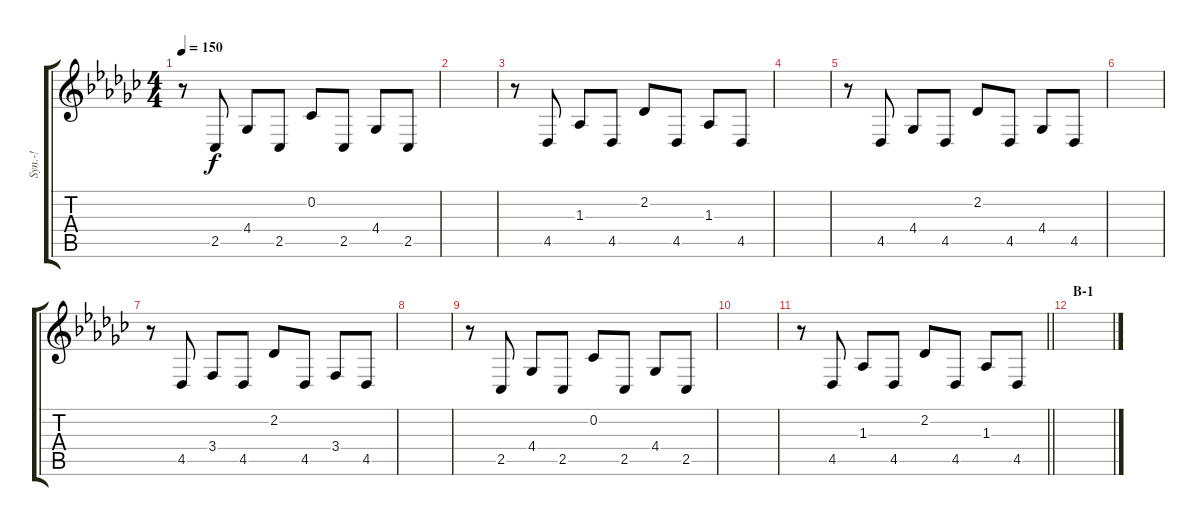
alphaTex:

\track ("Syn.-!" "Syn.-!") {instrument lead1square}
\staff {score tabs}
\tuning (E4 B3 G3 D3 A2 E2) {hide}
\ts (4 4)
\tempo 150
\clef g2
\ks gb
r.8{dy f} 2.5.8 4.4.8 2.5.8 0.2.8 2.5.8 4.4.8 2.5.8 |
|
r.8 4.5.8 1.3.8 4.5.8 2.2.8 4.5.8 1.3.8 4.5.8 |
|
r.8 4.5.8 4.4.8 4.5.8 2.2.8 4.5.8 4.4.8 4.5.8 |
|
r.8 4.5.8 3.4.8 4.5.8 2.2.8 4.5.8 3.4.8 4.5.8 |
|
r.8 2.5.8 4.4.8 2.5.8 0.2.8 2.5.8 4.4.8 2.5.8 |
|
\barLineRight lightlight
r.8 4.5.8 1.3.8 4.5.8 2.2.8 4.5.8 1.3.8 4.5.8 |
\section ("" "B-1")
